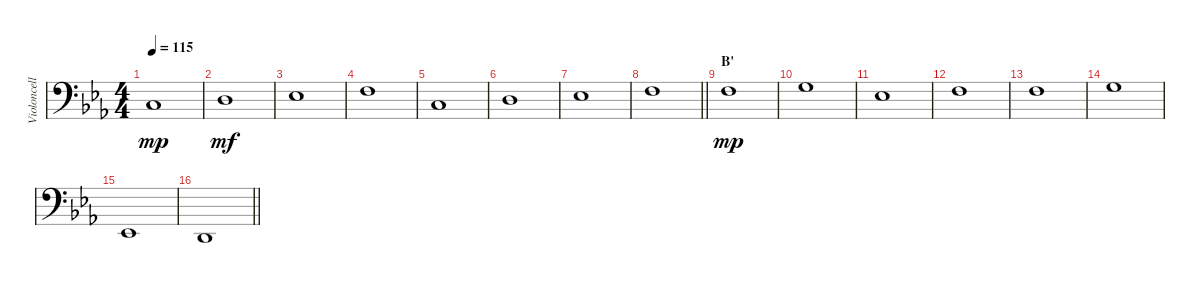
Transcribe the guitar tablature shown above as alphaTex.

\track ("Violoncelle" "Violoncell") {instrument stringensemble1}
\staff {score}
\tuning (G2 D2 A1 E1) {hide}
\ts (4 4)
\tempo 115
\clef f4
\ks cminor
5.1.1{dy mp} |
7.1.1{dy mf} |
8.1.1 |
10.1.1 |
5.1.1 |
7.1.1 |
8.1.1 |
\barLineRight lightlight
10.1.1 |
\section ("" "B'")
10.1.1{dy mp} |
12.1.1 |
8.1.1 |
10.1.1 |
10.1.1 |
12.1.1 |
6.3.1 |
\barLineRight lightlight
5.3.1
